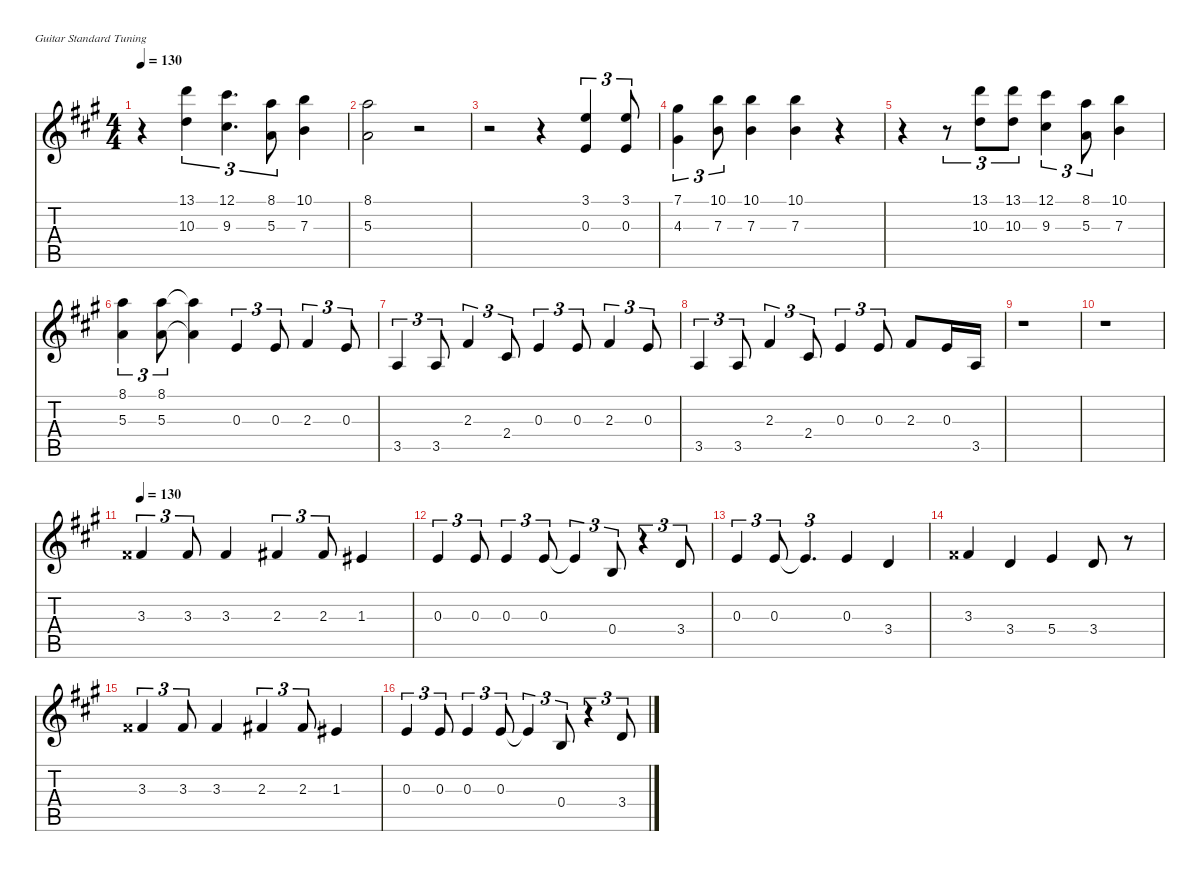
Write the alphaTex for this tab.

\defaultSystemsLayout 4
\hideDynamics
\bracketExtendMode nobrackets
\singleTrackTrackNamePolicy hidden
\multiTrackTrackNamePolicy hidden
\firstSystemTrackNameMode fullname
\firstSystemTrackNameOrientation horizontal
\otherSystemsTrackNameOrientation horizontal
\track ("Vocals" "sax.") {instrument altosax}
\staff {score tabs}
\tuning (E4 B3 G3 D3 A2 E2)
\displaytranspose 9
\ts (4 4)
\tempo 130
\clef g2
\ks a
r.4{dy f beam Down} (13.1{acc forcenatural} 10.3{acc forcenatural}).4{tu (3 2) beam Down} (12.1{acc #} 9.3{acc #}).4{d tu (3 2) beam Down} (8.1{acc forcenatural} 5.3{acc forcenatural}).8{tu (3 2) beam Down} (10.1{acc forcenatural} 7.3{acc forcenatural}).4{beam Down} |
(8.1{acc forcenatural} 5.3{acc forcenatural}).2{beam Down} r.2{beam Down} |
r.2{beam Down} r.4{beam Down} (3.1{acc forcenatural} 0.3{acc forcenatural}).4{tu (3 2) beam Up} (3.1{acc forcenatural} 0.3{acc forcenatural}).8{tu (3 2) beam Up} |
(7.1{acc #} 4.3{acc #}).4{tu (3 2) beam Down} (10.1{acc forcenatural} 7.3{acc forcenatural}).8{tu (3 2) beam Down} (10.1{acc forcenatural} 7.3{acc forcenatural}).4{beam Down} (10.1{acc forcenatural} 7.3{acc forcenatural}).4{beam Down} r.4{beam Down} |
r.4{beam Down} r.8{tu (3 2) beam Down} (13.1{acc forcenatural} 10.3{acc forcenatural}).8{tu (3 2) beam Down} (13.1{acc forcenatural} 10.3{acc forcenatural}).8{tu (3 2) beam Down} (12.1{acc #} 9.3{acc #}).4{tu (3 2) beam Down} (8.1{acc forcenatural} 5.3{acc forcenatural}).8{tu (3 2) beam Down} (10.1{acc forcenatural} 7.3{acc forcenatural}).4{beam Down} |
(8.1{acc forcenatural} 5.3{acc forcenatural}).4{tu (3 2) beam Down} (8.1{acc forcenatural} 5.3{acc forcenatural}).8{tu (3 2) beam Down} (8.1{t acc forcenatural} 5.3{t acc forcenatural}).4{beam Down} 0.3{acc forcenatural}.4{tu (3 2) beam Up} 0.3{acc forcenatural}.8{tu (3 2) beam Up} 2.3{acc #}.4{tu (3 2) beam Up} 0.3{acc forcenatural}.8{tu (3 2) beam Up} |
3.5{acc forcenatural}.4{tu (3 2) beam Up} 3.5{acc forcenatural}.8{tu (3 2) beam Up} 2.3{acc #}.4{tu (3 2) beam Up} 2.4{acc #}.8{tu (3 2) beam Up} 0.3{acc forcenatural}.4{tu (3 2) beam Up} 0.3{acc forcenatural}.8{tu (3 2) beam Up} 2.3{acc #}.4{tu (3 2) beam Up} 0.3{acc forcenatural}.8{tu (3 2) beam Up} |
3.5{acc forcenatural}.4{tu (3 2) beam Up} 3.5{acc forcenatural}.8{tu (3 2) beam Up} 2.3{acc #}.4{tu (3 2) beam Up} 2.4{acc #}.8{tu (3 2) beam Up} 0.3{acc forcenatural}.4{tu (3 2) beam Up} 0.3{acc forcenatural}.8{tu (3 2) beam Up} 2.3{acc #}.8{beam Up} 0.3{acc forcenatural}.16{beam Up} 3.5{acc forcenatural}.16{beam Up} |
r.1{beam Down} |
r.1{beam Down} |
\tempo 130
3.3{acc x}.4{tu (3 2) beam Up} 3.3{acc x}.8{tu (3 2) beam Up} 3.3{acc x}.4{beam Up} 2.3{acc #}.4{tu (3 2) beam Up} 2.3{acc #}.8{tu (3 2) beam Up} 1.3{acc #}.4{beam Up} |
0.3{acc forcenatural}.4{tu (3 2) beam Up} 0.3{acc forcenatural}.8{tu (3 2) beam Up} 0.3{acc forcenatural}.4{tu (3 2) beam Up} 0.3{acc forcenatural}.8{tu (3 2) beam Up} 0.3{t acc forcenatural}.4{tu (3 2) beam Up} 0.4{acc forcenatural}.8{tu (3 2) beam Up} r.4{tu (3 2) beam Up} 3.4{acc forcenatural}.8{tu (3 2) beam Up} |
0.3{acc forcenatural}.4{tu (3 2) beam Up} 0.3{acc forcenatural}.8{tu (3 2) beam Up} 0.3{t acc forcenatural}.4{d tu (3 2) beam Up} 0.3{acc forcenatural}.4{beam Up} 3.4{acc forcenatural}.4{beam Up} |
3.3{acc x}.4{beam Up} 3.4{acc forcenatural}.4{beam Up} 5.4{acc forcenatural}.4{beam Up} 3.4{acc forcenatural}.8{beam Up} r.8{beam Up} |
3.3{acc x}.4{tu (3 2) beam Up} 3.3{acc x}.8{tu (3 2) beam Up} 3.3{acc x}.4{beam Up} 2.3{acc #}.4{tu (3 2) beam Up} 2.3{acc #}.8{tu (3 2) beam Up} 1.3{acc #}.4{beam Up} |
0.3{acc forcenatural}.4{tu (3 2) beam Up} 0.3{acc forcenatural}.8{tu (3 2) beam Up} 0.3{acc forcenatural}.4{tu (3 2) beam Up} 0.3{acc forcenatural}.8{tu (3 2) beam Up} 0.3{t acc forcenatural}.4{tu (3 2) beam Up} 0.4{acc forcenatural}.8{tu (3 2) beam Up} r.4{tu (3 2) beam Up} 3.4{acc forcenatural}.8{tu (3 2) beam Up}
